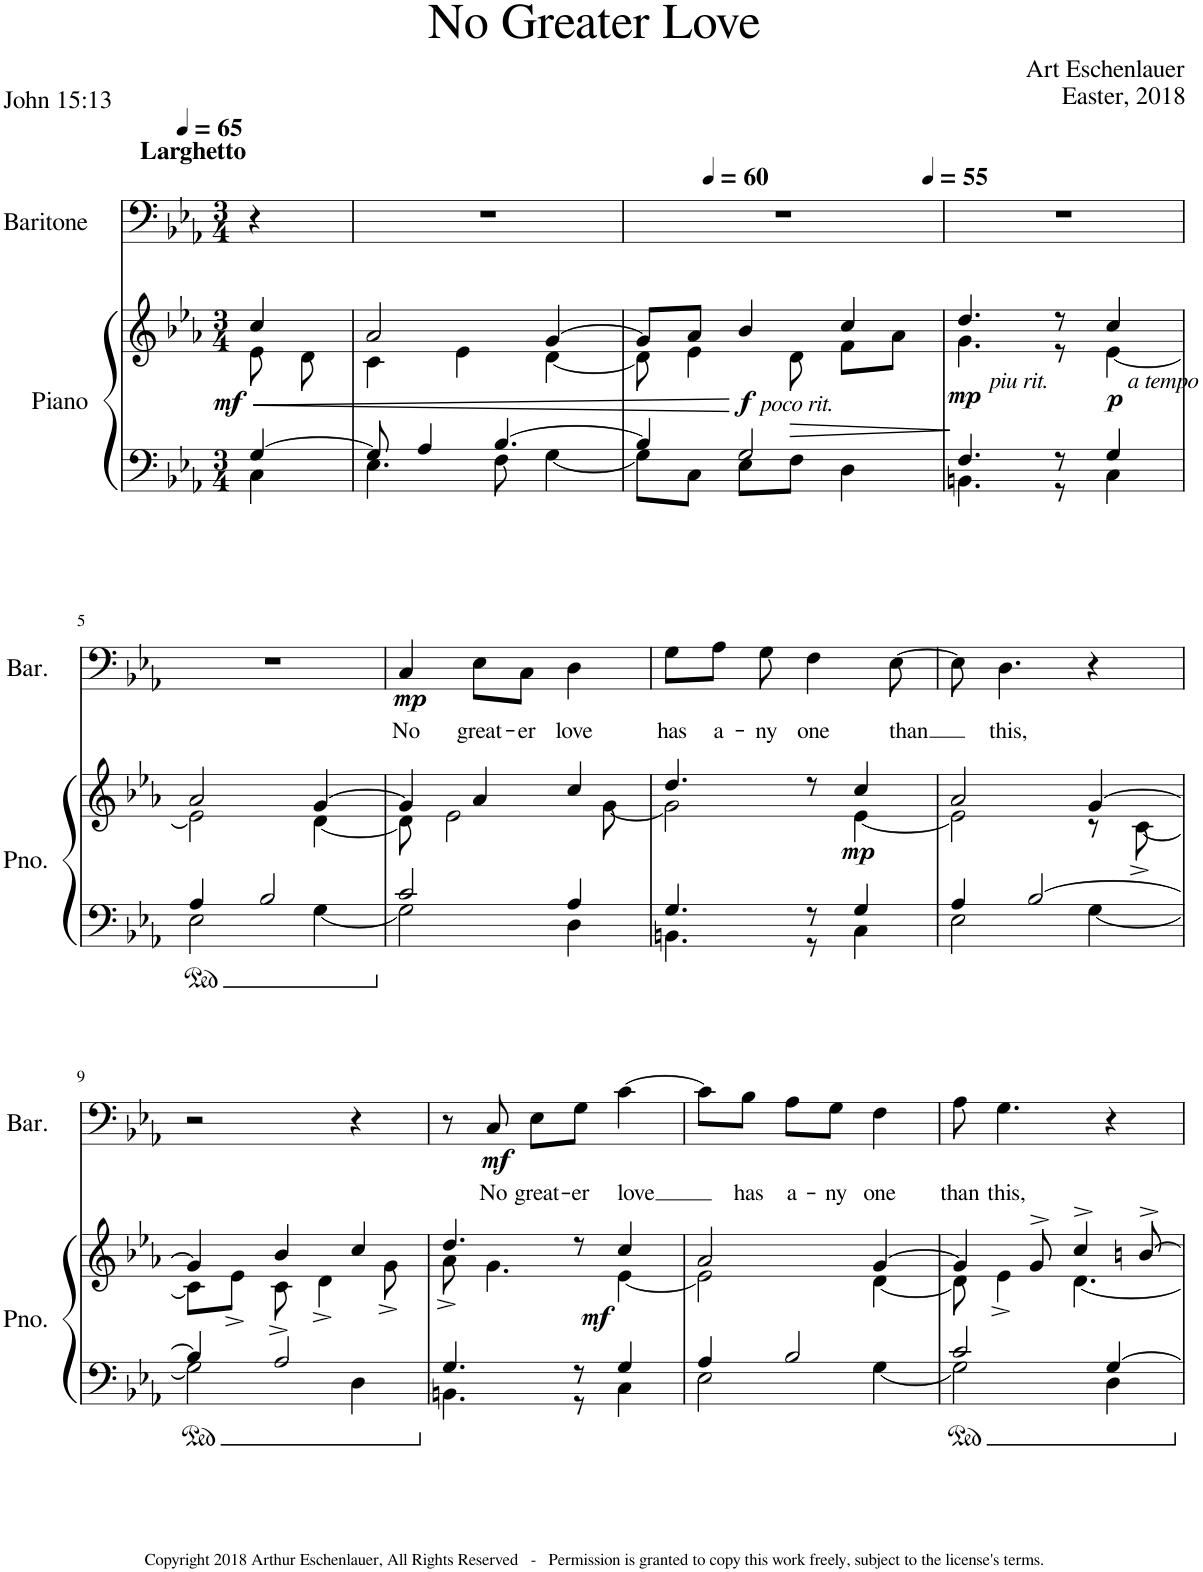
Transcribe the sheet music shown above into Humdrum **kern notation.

**kern	**kern	**dynam	**kern	**text	**dynam
*part2	*part2	*part2	*part1	*part1	*part1
*staff3	*staff2	*staff2/3	*staff1	*staff1	*staff1
*I"Piano	*	*	*I"Baritone	*	*
*I'Pno.	*	*	*I'Bar.	*	*
*clefF4	*clefG2	*	*clefF4	*	*
*k[b-e-a-]	*k[b-e-a-]	*	*k[b-e-a-]	*	*
*M3/4	*M3/4	*	*M3/4	*	*
*MM65	*MM65	*	*MM65	*	*
=1	=1	=1	=1	=1	=1
*^	*	*	*	*	*
!	!	!	!	!LO:TX:a:B:t=Larghetto	!	!
!	!	!	!LO:HP:b	!	!	!
*	*	*^	*	*	*	*
!	!	!	!	!LO:DY:n=1:b	!	!	!
[4G/	4C\	4cc/	8e-\	< mf	4r	.	.
.	.	.	8d\	.	.	.	.
=2	=2	=2	=2	=2	=2	=2	=2
8G/]	4.E-\	2a-/	4c\	.	2.r	.	.
4A-/	.	.	.	.	.	.	.
.	.	.	4e-\	.	.	.	.
[4.B-/	8F\	.	.	.	.	.	.
.	[4G\	[4g/	[4d\	.	.	.	.
=3	=3	=3	=3	=3	=3	=3	=3
*	*	*	*	*	*^	*	*
4B-/]	8G\L]	8g/L]	8d\]	.	2.r	4ryy	.	.
.	8C\J	8a-/J	4e-\	.	.	.	.	.
*	*	*	*	*	*MM60	*	*	*
!	!	!LO:TX:b:i:t=poco rit.	!	!	!	!	!	!
!	!	!	!	!LO:DY:n=1:b	!	!	!	!
2G/	8E-\L	4b-/	.	[ f	.	2ryy	.	.
.	8F\J	.	8d\	.	.	.	.	.
.	4D\	4cc/	8f\L	.	.	.	.	.
.	.	.	8a-\J	.	.	.	.	.
*	*	*	*	*	*v	*v	*	*
=4	=4	=4	=4	=4	=4	=4	=4
*	*	*	*	*	*MM55	*	*
*	*	*	*	*	*^	*	*
!	!	!LO:TX:b:i:t=piu rit.	!	!	!	!	!	!
!	!	!	!	!LO:DY:b	!	!	!	!
*	*	*	*	*	*v	*v	*	*
4.F/	4.BBn\	4.dd/	4.g\	mp	2.r	.	.
8r	8r	8r	8r	.	.	.	.
!	!	!LO:TX:b:i:t=a tempo	!	!	!	!	!
!	!	!	!	!LO:DY:b	!	!	!
4G/	4C\	4cc/	[4e-\	p	.	.	.
!!LO:LB:g=z
=5	=5	=5	=5	=5	=5	=5	=5
4A-/	2E-\	2a-/	2e-\]	.	2.r	.	.
2B-/	.	.	.	.	.	.	.
.	[4G\	[4g/	[4d\	.	.	.	.
=6	=6	=6	=6	=6	=6	=6	=6
!	!	!	!	!	!	!LO:LY:b	!LO:DY:b
2c/	2G\]	4g/]	8d\]	.	4C/	No	mp
.	.	.	2e-\	.	.	.	.
!	!	!	!	!	!	!LO:LY:b	!
.	.	4a-/	.	.	8E-\L	great-	.
!	!	!	!	!	!	!LO:LY:b	!
.	.	.	.	.	8C\J	-er	.
!	!	!	!	!	!	!LO:LY:b	!
4A-/	4D\	4cc/	.	.	4D\	love	.
.	.	.	[8g\	.	.	.	.
=7	=7	=7	=7	=7	=7	=7	=7
!	!	!	!	!	!	!LO:LY:b	!
4.G/	4.BBn\	4.dd/	2g\]	.	8G\L	has	.
!	!	!	!	!	!	!LO:LY:b	!
.	.	.	.	.	8A-\J	a-	.
!	!	!	!	!	!	!LO:LY:b	!
.	.	.	.	.	8G\	-ny	.
!	!	!	!	!	!	!LO:LY:b	!
8r	8r	8r	.	.	4F\	one	.
!	!	!	!	!LO:DY:b	!	!	!
4G/	4C\	4cc/	[4e-\	mp	.	.	.
!	!	!	!	!	!	!LO:LY:b	!
.	.	.	.	.	[8E-\	than	.
=8	=8	=8	=8	=8	=8	=8	=8
4A-/	2E-\	2a-/	2e-\]	.	8E-\]	.	.
!	!	!	!	!	!	!LO:LY:b	!
.	.	.	.	.	4.D\	this,	.
[2B-/	.	.	.	.	.	.	.
.	[4G\	[4g/	8r	.	4r	.	.
.	.	.	[8c^\	.	.	.	.
!!LO:LB:g=z
=9	=9	=9	=9	=9	=9	=9	=9
4B-/]	2G\]	4g/]	8c\L]	.	2r	.	.
.	.	.	8e-^\J	.	.	.	.
2A-/	.	4b-/	8c^\	.	.	.	.
.	.	.	4d^\	.	.	.	.
.	4D\	4cc/	.	.	4r	.	.
.	.	.	8g^\	.	.	.	.
=10	=10	=10	=10	=10	=10	=10	=10
4.G/	4.BBn\	4.dd/	8a-^\	.	8r	.	.
!	!	!	!	!	!	!LO:LY:b	!LO:DY:b
.	.	.	4.g\	.	8C/	No	mf
!	!	!	!	!	!	!LO:LY:b	!
.	.	.	.	.	8E-\L	great-	.
!	!	!	!	!	!	!LO:LY:b	!
8r	8r	8r	.	.	8G\J	-er	.
!	!	!	!	!LO:DY:b	!	!LO:LY:b	!
4G/	4C\	4cc/	[4e-\	mf	[4c\	love	.
=11	=11	=11	=11	=11	=11	=11	=11
4A-/	2E-\	2a-/	2e-\]	.	8c\L]	.	.
!	!	!	!	!	!	!LO:LY:b	!
.	.	.	.	.	8B-\J	has	.
!	!	!	!	!	!	!LO:LY:b	!
2B-/	.	.	.	.	8A-\L	a-	.
!	!	!	!	!	!	!LO:LY:b	!
.	.	.	.	.	8G\J	-ny	.
!	!	!	!	!	!	!LO:LY:b	!
.	[4G\	[4g/	[4d\	.	4F\	one	.
=12	=12	=12	=12	=12	=12	=12	=12
!	!	!	!	!	!	!LO:LY:b	!
2c/	2G\]	4g/]	8d\]	.	8A-\	than	.
!	!	!	!	!	!	!LO:LY:b	!
.	.	.	4e-^\	.	4.G\	this,	.
.	.	8g^/	.	.	.	.	.
.	.	4cc^/	[4.d\	.	.	.	.
[4G/	4D\	.	.	.	4r	.	.
.	.	[8bn^/	.	.	.	.	.
*v	*v	*	*	*	*	*	*
*	*v	*v	*	*	*	*
=	=	=	=	=	=
*-	*-	*-	*-	*-	*-
